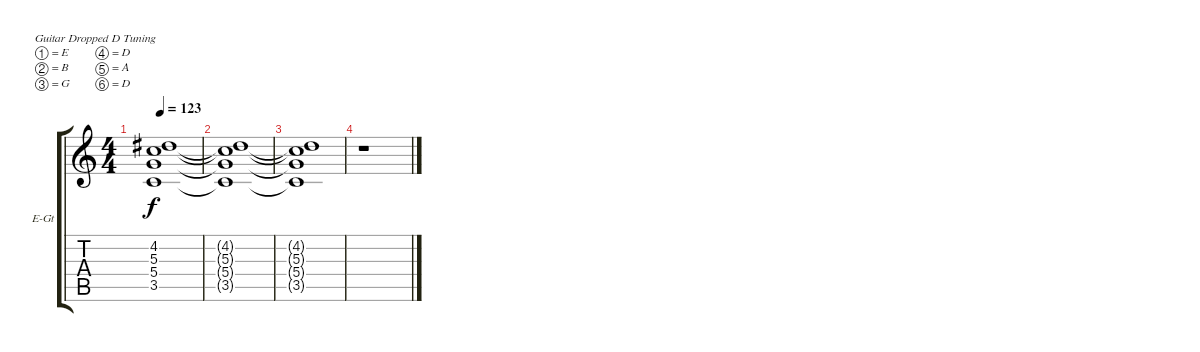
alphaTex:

\bracketExtendMode groupsimilarinstruments
\firstSystemTrackNameOrientation horizontal
\otherSystemsTrackNameOrientation horizontal
\track ("Guitar 2" "E-Gt") {instrument distortionguitar}
\staff {score tabs}
\tuning (E4 B3 G3 D3 A2 D2)
\ts (4 4)
\tempo 123
\clef g2
\ks c
(4.2 5.3 5.4 3.5).1{dy f} |
(4.2{t} 5.3{t} 5.4{t} 3.5{t}).1 |
(4.2{t} 5.3{t} 5.4{t} 3.5{t}).1 |
r.1
